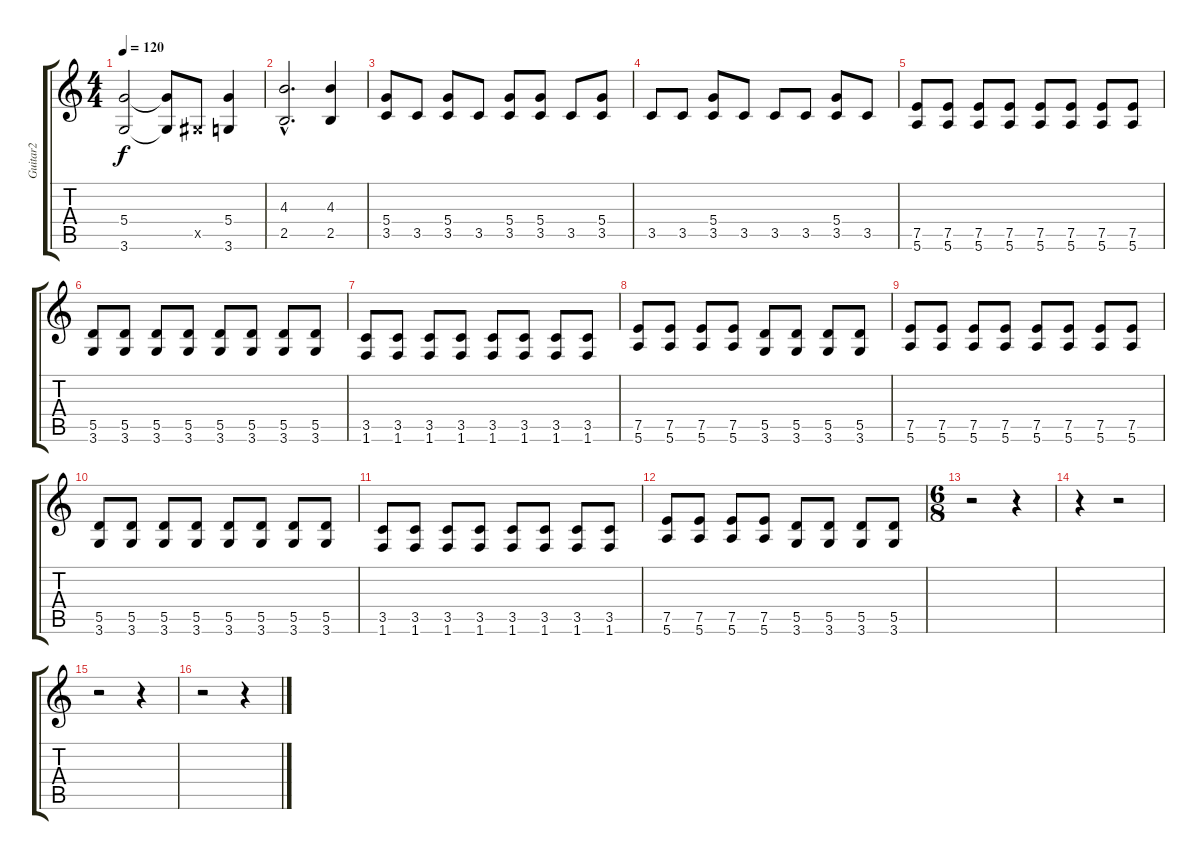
\track ("Guitar2" "Guitar2") {instrument distortionguitar}
\staff {score tabs}
\tuning (E4 B3 G3 D3 A2 E2) {hide}
\ts (4 4)
\tempo 120
\clef g2
\ks c
(5.4 3.6).2{dy f} (5.4{t} 3.6{t}).8 -1.5{x}.8 (5.4 3.6).4 |
(4.3{hac} 2.5{hac}).2{d} (4.3 2.5).4 |
(5.4 3.5).8 3.5.8 (5.4 3.5).8 3.5.8 (5.4 3.5).8 (5.4 3.5).8 3.5.8 (5.4 3.5).8 |
3.5.8 3.5.8 (5.4 3.5).8 3.5.8 3.5.8 3.5.8 (5.4 3.5).8 3.5.8 |
(7.5 5.6).8 (7.5 5.6).8 (7.5 5.6).8 (7.5 5.6).8 (7.5 5.6).8 (7.5 5.6).8 (7.5 5.6).8 (7.5 5.6).8 |
(5.5 3.6).8 (5.5 3.6).8 (5.5 3.6).8 (5.5 3.6).8 (5.5 3.6).8 (5.5 3.6).8 (5.5 3.6).8 (5.5 3.6).8 |
(3.5 1.6).8 (3.5 1.6).8 (3.5 1.6).8 (3.5 1.6).8 (3.5 1.6).8 (3.5 1.6).8 (3.5 1.6).8 (3.5 1.6).8 |
(7.5 5.6).8 (7.5 5.6).8 (7.5 5.6).8 (7.5 5.6).8 (5.5 3.6).8 (5.5 3.6).8 (5.5 3.6).8 (5.5 3.6).8 |
(7.5 5.6).8 (7.5 5.6).8 (7.5 5.6).8 (7.5 5.6).8 (7.5 5.6).8 (7.5 5.6).8 (7.5 5.6).8 (7.5 5.6).8 |
(5.5 3.6).8 (5.5 3.6).8 (5.5 3.6).8 (5.5 3.6).8 (5.5 3.6).8 (5.5 3.6).8 (5.5 3.6).8 (5.5 3.6).8 |
(3.5 1.6).8 (3.5 1.6).8 (3.5 1.6).8 (3.5 1.6).8 (3.5 1.6).8 (3.5 1.6).8 (3.5 1.6).8 (3.5 1.6).8 |
(7.5 5.6).8 (7.5 5.6).8 (7.5 5.6).8 (7.5 5.6).8 (5.5 3.6).8 (5.5 3.6).8 (5.5 3.6).8 (5.5 3.6).8 |
\ts (6 8)
r.2 r.4 |
r.4 r.2 |
r.2 r.4 |
r.2 r.4
